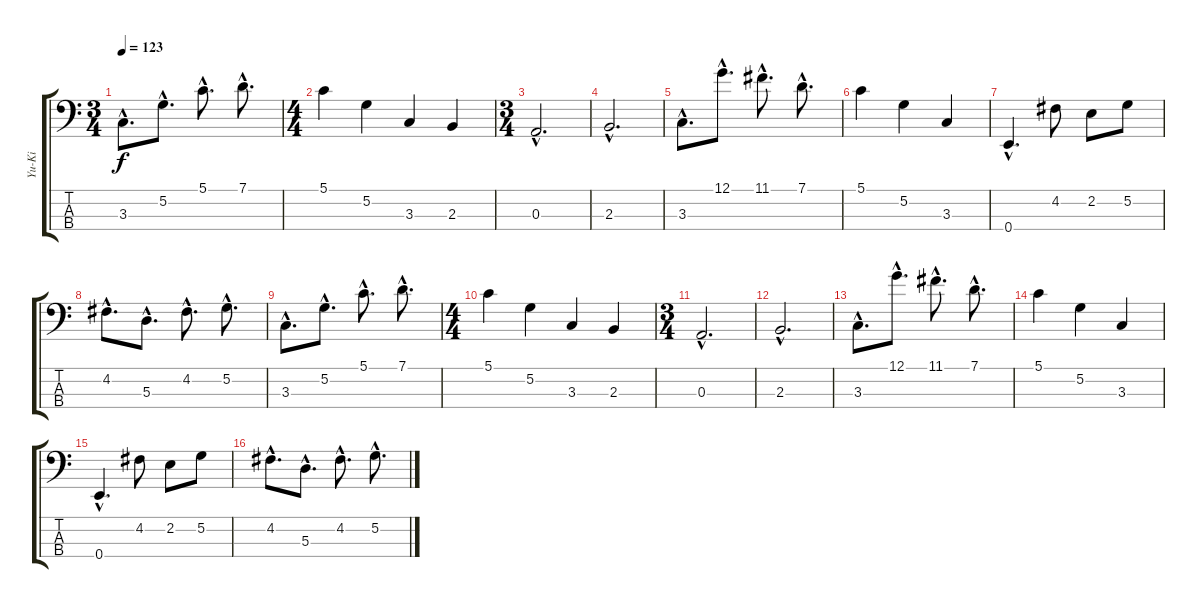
\track ("Yu-Ki" "Yu-Ki") {instrument fretlessbass}
\staff {score tabs}
\tuning (G2 D2 A1 E1) {hide}
\ts (3 4)
\tempo 123
\clef f4
\ks c
3.3{hac}.8{d dy f} 5.2{hac}.8{d} 5.1{hac}.8{d} 7.1{hac}.8{d} |
\ts (4 4)
5.1.4 5.2.4 3.3.4 2.3.4 |
\ts (3 4)
0.3{hac}.2{d} |
2.3{hac}.2{d} |
3.3{hac}.8{d} 12.1{hac}.8{d} 11.1{hac}.8{d} 7.1{hac}.8{d} |
5.1.4 5.2.4 3.3.4 |
0.4{hac}.4{d} 4.2.8 2.2.8 5.2.8 |
4.2{hac}.8{d} 5.3{hac}.8{d} 4.2{hac}.8{d} 5.2{hac}.8{d} |
3.3{hac}.8{d} 5.2{hac}.8{d} 5.1{hac}.8{d} 7.1{hac}.8{d} |
\ts (4 4)
5.1.4 5.2.4 3.3.4 2.3.4 |
\ts (3 4)
0.3{hac}.2{d} |
2.3{hac}.2{d} |
3.3{hac}.8{d} 12.1{hac}.8{d} 11.1{hac}.8{d} 7.1{hac}.8{d} |
5.1.4 5.2.4 3.3.4 |
0.4{hac}.4{d} 4.2.8 2.2.8 5.2.8 |
4.2{hac}.8{d} 5.3{hac}.8{d} 4.2{hac}.8{d} 5.2{hac}.8{d}
